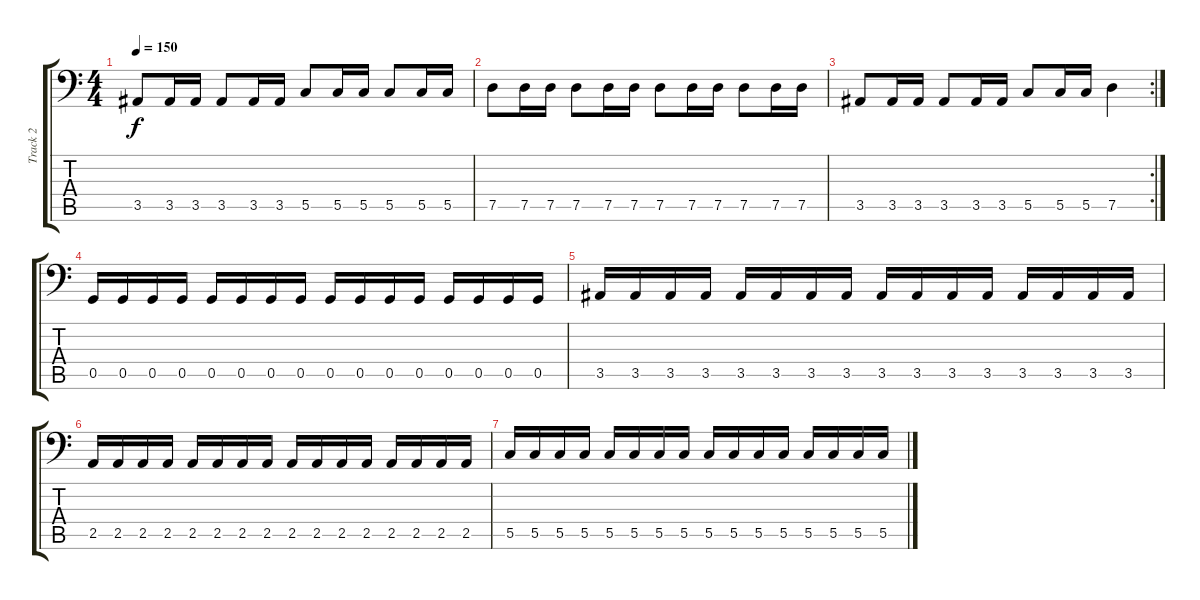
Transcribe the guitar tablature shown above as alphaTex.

\track ("Track 2" "Track 2") {instrument electricbasspick}
\staff {score tabs}
\tuning (D3 A2 F2 C2 G1 D1) {hide}
\ts (4 4)
\tempo 150
\clef f4
\ks c
3.5.8{dy f} 3.5.16 3.5.16 3.5.8 3.5.16 3.5.16 5.5.8 5.5.16 5.5.16 5.5.8 5.5.16 5.5.16 |
7.5.8 7.5.16 7.5.16 7.5.8 7.5.16 7.5.16 7.5.8 7.5.16 7.5.16 7.5.8 7.5.16 7.5.16 |
\rc 2
3.5.8 3.5.16 3.5.16 3.5.8 3.5.16 3.5.16 5.5.8 5.5.16 5.5.16 7.5.4 |
0.5.16 0.5.16 0.5.16 0.5.16 0.5.16 0.5.16 0.5.16 0.5.16 0.5.16 0.5.16 0.5.16 0.5.16 0.5.16 0.5.16 0.5.16 0.5.16 |
3.5.16 3.5.16 3.5.16 3.5.16 3.5.16 3.5.16 3.5.16 3.5.16 3.5.16 3.5.16 3.5.16 3.5.16 3.5.16 3.5.16 3.5.16 3.5.16 |
2.5.16 2.5.16 2.5.16 2.5.16 2.5.16 2.5.16 2.5.16 2.5.16 2.5.16 2.5.16 2.5.16 2.5.16 2.5.16 2.5.16 2.5.16 2.5.16 |
5.5.16 5.5.16 5.5.16 5.5.16 5.5.16 5.5.16 5.5.16 5.5.16 5.5.16 5.5.16 5.5.16 5.5.16 5.5.16 5.5.16 5.5.16 5.5.16
